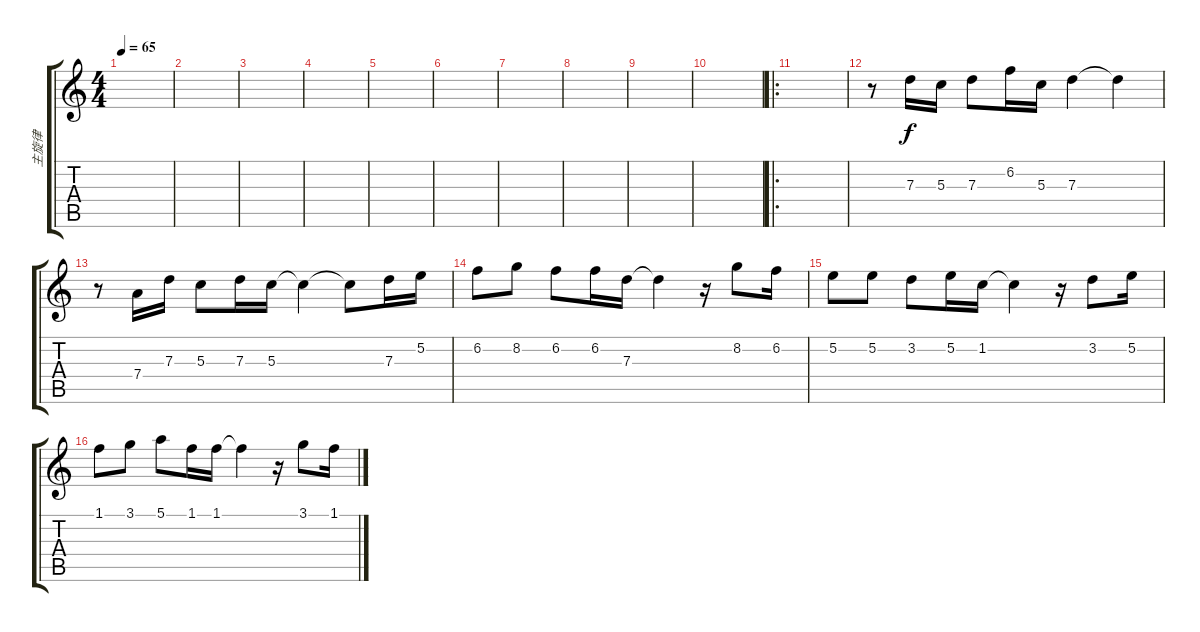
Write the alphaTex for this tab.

\track ("主旋律" "主旋律") {instrument overdrivenguitar}
\staff {score tabs}
\tuning (E4 B3 G3 D3 A2 E2) {hide}
\ts (4 4)
\tempo 65
\clef g2
\ks c
|
|
|
|
|
|
|
|
|
|
\ro
|
r.8 7.3.16 5.3.16 7.3.8 6.2.16 5.3.16 7.3.4 7.3{t}.4 |
r.8 7.4.16 7.3.16 5.3.8 7.3.16 5.3.16 5.3{t}.4 5.3{t}.8 7.3.16 5.2.16 |
6.2.8 8.2.8 6.2.8 6.2.16 7.3.16 7.3{t}.4 r.16 8.2.8 6.2.16 |
5.2.8 5.2.8 3.2.8 5.2.16 1.2.16 1.2{t}.4 r.16 3.2.8 5.2.16 |
1.1.8 3.1.8 5.1.8 1.1.16 1.1.16 1.1{t}.4 r.16 3.1.8 1.1.16
